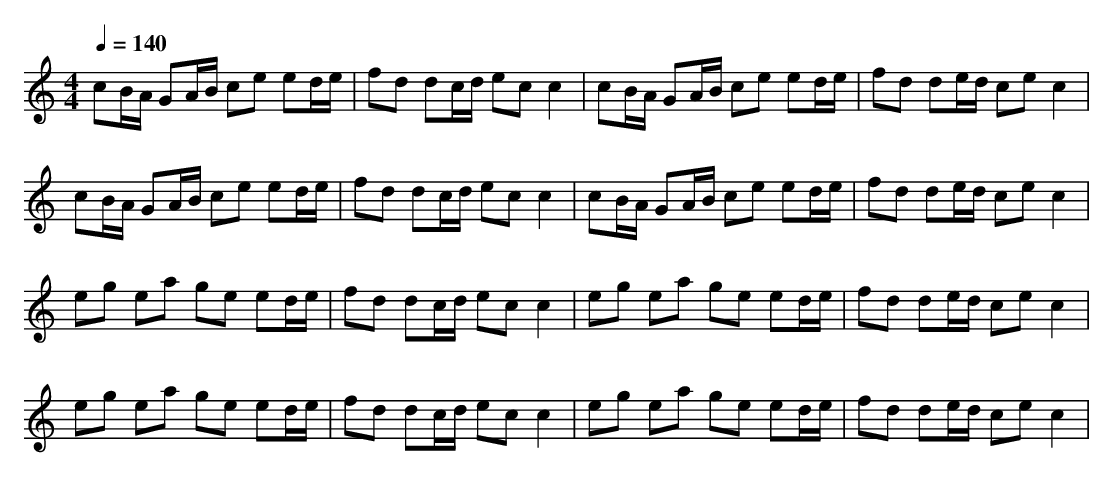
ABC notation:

X:1
T:
M: 4/4
L: 1/8
Q:1/4=140
K:C % 0 sharps
cB/2A/2 GA/2B/2 ce ed/2e/2|fd dc/2d/2 ec c2|cB/2A/2 GA/2B/2 ce ed/2e/2|fd de/2d/2 ce c2|
cB/2A/2 GA/2B/2 ce ed/2e/2|fd dc/2d/2 ec c2|cB/2A/2 GA/2B/2 ce ed/2e/2|fd de/2d/2 ce c2|
eg ea ge ed/2e/2|fd dc/2d/2 ec c2|eg ea ge ed/2e/2|fd de/2d/2 ce c2|
eg ea ge ed/2e/2|fd dc/2d/2 ec c2|eg ea ge ed/2e/2|fd de/2d/2 ce c2|
